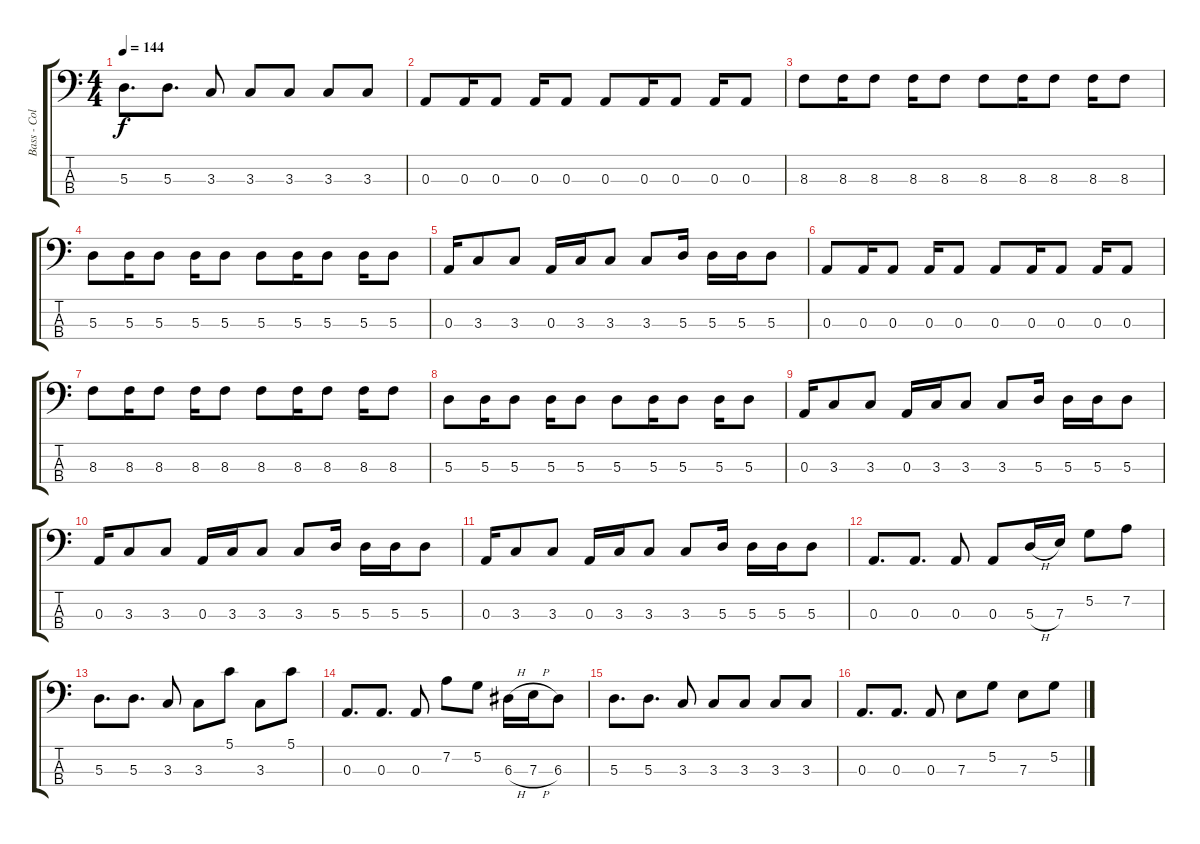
\track ("Bass - Colin Kimberly" "Bass - Col") {instrument electricbasspick}
\staff {score tabs}
\tuning (G2 D2 A1 E1) {hide}
\ts (4 4)
\tempo 144
\clef f4
\ks c
5.3.8{d dy f} 5.3.8{d} 3.3.8 3.3.8 3.3.8 3.3.8 3.3.8 |
0.3.8 0.3.16 0.3.8 0.3.16 0.3.8 0.3.8 0.3.16 0.3.8 0.3.16 0.3.8 |
8.3.8 8.3.16 8.3.8 8.3.16 8.3.8 8.3.8 8.3.16 8.3.8 8.3.16 8.3.8 |
5.3.8 5.3.16 5.3.8 5.3.16 5.3.8 5.3.8 5.3.16 5.3.8 5.3.16 5.3.8 |
0.3.16 3.3.8 3.3.8 0.3.16 3.3.16 3.3.8 3.3.8 5.3.16 5.3.16 5.3.16 5.3.8 |
0.3.8 0.3.16 0.3.8 0.3.16 0.3.8 0.3.8 0.3.16 0.3.8 0.3.16 0.3.8 |
8.3.8 8.3.16 8.3.8 8.3.16 8.3.8 8.3.8 8.3.16 8.3.8 8.3.16 8.3.8 |
5.3.8 5.3.16 5.3.8 5.3.16 5.3.8 5.3.8 5.3.16 5.3.8 5.3.16 5.3.8 |
0.3.16 3.3.8 3.3.8 0.3.16 3.3.16 3.3.8 3.3.8 5.3.16 5.3.16 5.3.16 5.3.8 |
0.3.16 3.3.8 3.3.8 0.3.16 3.3.16 3.3.8 3.3.8 5.3.16 5.3.16 5.3.16 5.3.8 |
0.3.16 3.3.8 3.3.8 0.3.16 3.3.16 3.3.8 3.3.8 5.3.16 5.3.16 5.3.16 5.3.8 |
0.3.8{d} 0.3.8{d} 0.3.8 0.3.8 5.3{h}.16 7.3.16 5.2.8 7.2.8 |
5.3.8{d} 5.3.8{d} 3.3.8 3.3.8 5.1.8 3.3.8 5.1.8 |
0.3.8{d} 0.3.8{d} 0.3.8 7.2.8 5.2.8 6.3{h}.16 7.3{h}.16 6.3.8 |
5.3.8{d} 5.3.8{d} 3.3.8 3.3.8 3.3.8 3.3.8 3.3.8 |
0.3.8{d} 0.3.8{d} 0.3.8 7.3.8 5.2.8 7.3.8 5.2.8
